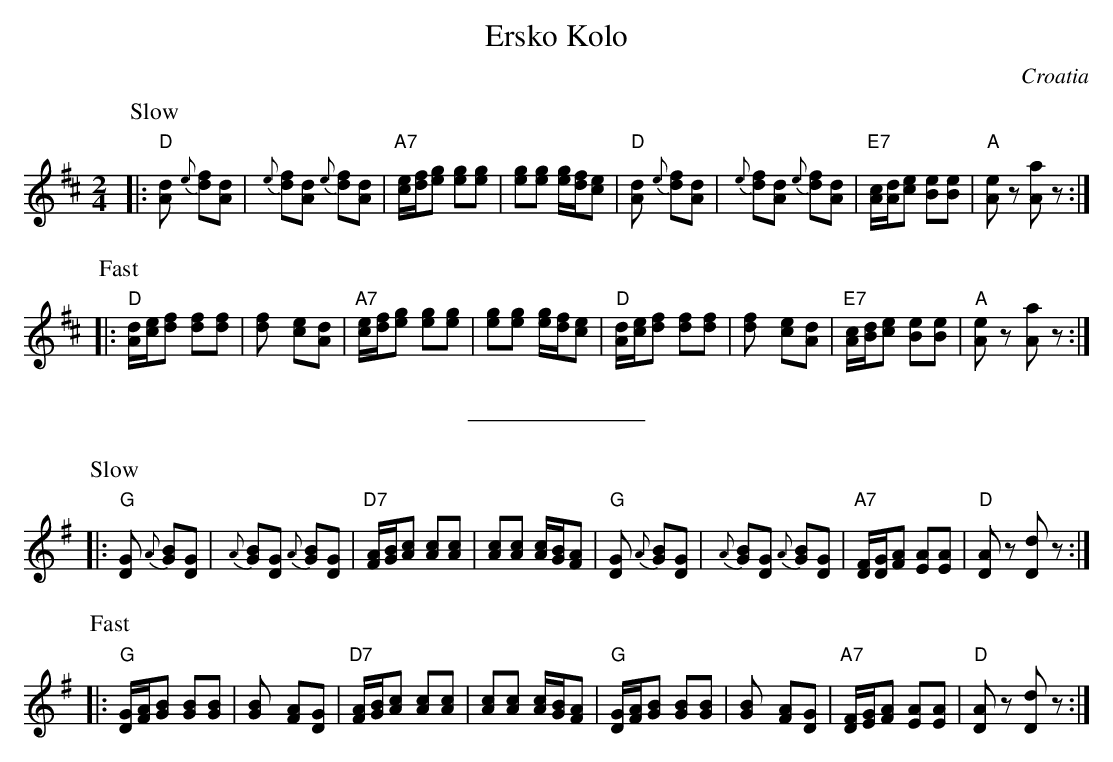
X:1
T: Ersko Kolo
O: Croatia
M: 2/4
L: 1/8
K: D
P: Slow
|: "D"[d2A] {e}[fd][dA] | {e}[fd][dA] {e}[fd][dA] | "A7"[e/c][f/d][ge] [ge][ge] | [ge][ge] [g/e][f/d][ec] \
|  "D"[d2A] {e}[fd][dA] | {e}[fd][dA] {e}[fd][dA] | "E7"[c/A][d/A][ec] [eB][eB] | "A"[eA]z [aA]z :|
P: Fast
|: "D"[d/A][e/c][fd] [fd][fd] | [f2d] [ec][dA] | "A7"[e/c][f/d][ge] [ge][ge] | [ge][ge] [g/e][f/d][ec] \
|  "D"[d/A][e/c][fd] [fd][fd] | [f2d] [ec][dA] | "E7"[c/A][d/B][ec] [eB][eB] | "A"[eA]z [aA]z :|
%%sep
K: G
P: Slow
|: "G"[G2D] {A}[BG][GD] | {A}[BG][GD] {A}[BG][GD] | "D7"[A/F][B/G][cA] [cA][cA] | [cA][cA] [c/A][B/G][AF] \
|  "G"[G2D] {A}[BG][GD] | {A}[BG][GD] {A}[BG][GD] | "A7"[F/D][G/D][AF] [AE][AE] | "D"[AD]z [dD]z :|
P: Fast
|: "G"[G/D][A/F][BG] [BG][BG] | [B2G] [AF][GD] | "D7"[A/F][B/G][cA] [cA][cA] | [cA][cA] [c/A][B/G][AF] \
|  "G"[G/D][A/F][BG] [BG][BG] | [B2G] [AF][GD] | "A7"[F/D][G/E][AF] [AE][AE] | "D"[AD]z [dD]z :|
